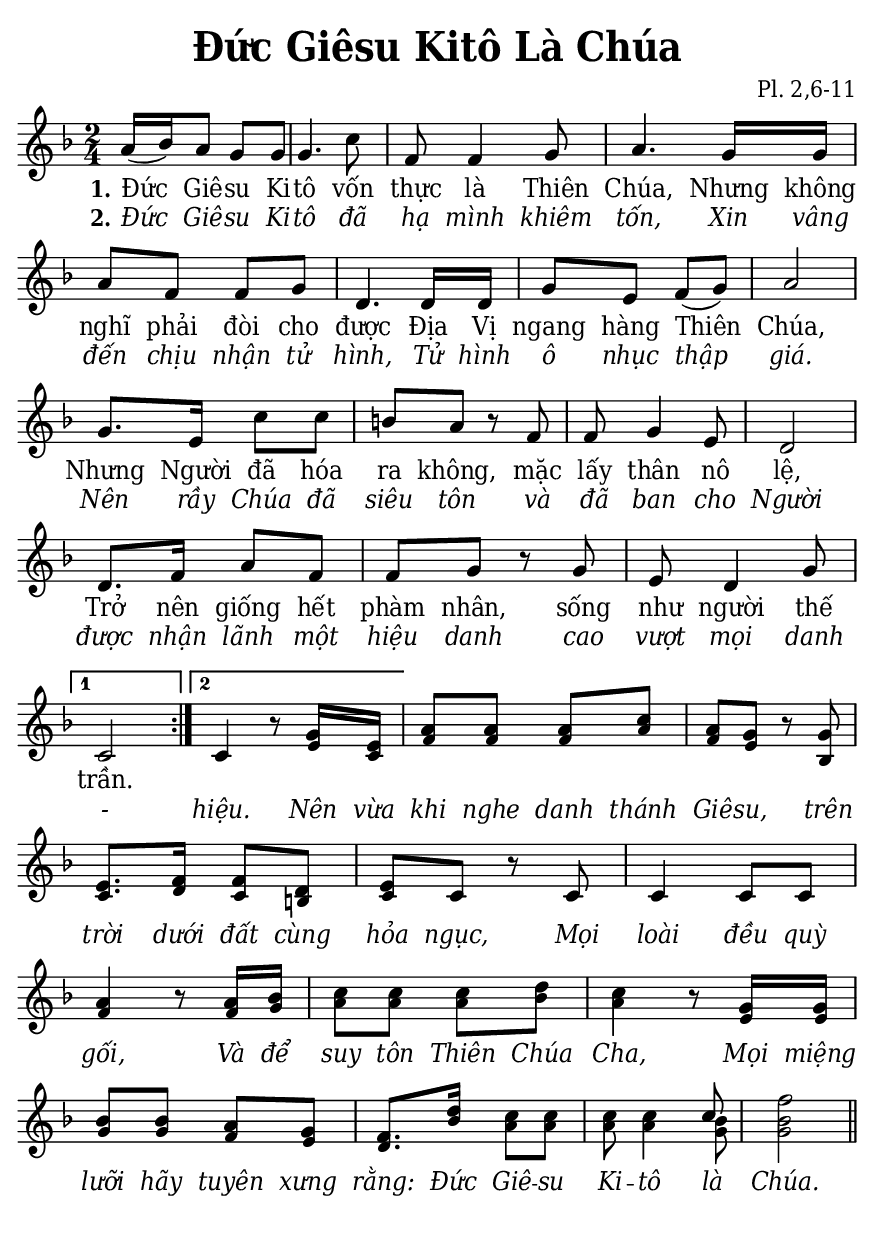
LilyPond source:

% Cài đặt chung\
\version "2.22.1"
\include "english.ly"

\header {
  title = \markup { \fontsize #1 "Đức Giêsu Kitô Là Chúa" }
  composer = "Pl. 2,6-11"
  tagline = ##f
}

% Nhạc phiên khúc
nhacPhienKhucSop = \relative c'' {
  a16 (bf) a8 g g |
  g4. c8 |
  f, f4 g8 |
  a4. g16 g |
  a8 f f g |
  d4. d16 d |
  g8 e f (g) |
  a2 |
  g8. e16 c'8 c |
  b!a r f |
  f g4 e8 |
  d2 |
  d8. f16 a8 f |
  f g r g |
  e d4 g8 |
  \set Score.repeatCommands = #'((volta "1"))
  c,2 
  \set Score.repeatCommands = #'((volta #f) (volta "2") end-repeat)
  c4 r8 g'16 e
  \set Score.repeatCommands = #'((volta #f))
  a8 a a c |
  a g r g |
  e8. f16 f8 d |
  e c r c |
  c4 c8 c |
  a'4 r8 a16 bf |
  c8 c c d |
  c4 r8 g16 g |
  bf8 bf a g |
  f8. d'16 c8 c |
  c c4 c8 |
  \stemDown f2 \bar "||"
}

nhacPhienKhucAlto = \relative c' {
  R2*16
  r4. e16 c |
  f8 f f a |
  f e r bf |
  c8. d16 c8 b! |
  c c r c |
  c4 c8 c |
  f4 r8 f16 g |
  a8 a a bf |
  a4 r8 e16 e |
  g8 g f e |
  d8. bf'16 a8 a |
  a a4 <bf g>8 |
  <bf g>2
}

% Lời phiên khúc
loiPhienKhucSop = \lyrics {
  <<
    {
      \set stanza = "1."
      Đức Giê -- su Ki -- tô vốn thực là Thiên Chúa,
      Nhưng không nghĩ phải đòi cho được Địa Vị
      ngang hàng Thiên Chúa,
      Nhưng Người đã hóa ra không,
      mặc lấy thân nô lệ,
      Trở nên giống hết phàm nhân,
      sống như người thế trần.
    }
    \new Lyrics {
	    \set associatedVoice = "beSop"
	    \set stanza = "2."
      \override Lyrics.LyricText.font-shape = #'italic
	    Đức Giê -- su Ki -- tô đã hạ mình khiêm tốn,
	    Xin vâng đến chịu nhận tử hình,
	    Tử hình ô nhục thập giá.
	    Nên rầy Chúa đã siêu tôn và đã ban cho Người
	    được nhận lãnh một hiệu danh
	    cao vượt mọi danh - hiệu.
	    Nên vừa khi nghe danh thánh Giê -- su,
	    trên trời dưới đất cùng hỏa ngục,
	    Mọi loài đều quỳ gối,
	    Và để suy tôn Thiên Chúa Cha,
	    Mọi miệng lưỡi hãy tuyên xưng rằng:
	    Đức Giê -- su Ki -- tô là Chúa.
    }
  >>
}

% Dàn trang
\paper {
  #(set-paper-size "a5")
  top-margin = 3\mm
  bottom-margin = 3\mm
  left-margin = 3\mm
  right-margin = 3\mm
  indent = #0
  #(define fonts
	 (make-pango-font-tree "Deja Vu Serif Condensed"
	 		       "Deja Vu Serif Condensed"
			       "Deja Vu Serif Condensed"
			       (/ 20 20)))
  print-page-number = ##f
  system-system-spacing = #'((basic-distance . 0.1) (padding . 2))
  page-count = 1
}

TongNhip = {
  \key f \major \time 2/4
  \set Timing.beamExceptions = #'()
  \set Timing.baseMoment = #(ly:make-moment 1/4)
}

% Đổi kích thước nốt cho bè phụ
notBePhu =
#(define-music-function (font-size music) (number? ly:music?)
   (for-some-music
     (lambda (m)
       (if (music-is-of-type? m 'rhythmic-event)
           (begin
             (set! (ly:music-property m 'tweaks)
                   (cons `(font-size . ,font-size)
                         (ly:music-property m 'tweaks)))
             #t)
           #f))
     music)
   music)

\score {
  \new ChoirStaff <<
    \new Staff \with {
        \consists "Merge_rests_engraver"
        printPartCombineTexts = ##f
      }
      <<
      \new Voice \TongNhip \partCombine 
        \nhacPhienKhucSop
        \notBePhu -1 { \nhacPhienKhucAlto }
      \new NullVoice = beSop \nhacPhienKhucSop
      \new Lyrics \lyricsto beSop \loiPhienKhucSop
      >>
  >>
  \layout {
    \override Lyrics.LyricSpace.minimum-distance = #1.5
    \override Score.BarNumber.break-visibility = ##(#f #f #f)
    \override Score.SpacingSpanner.uniform-stretching = ##t
  } 
}
